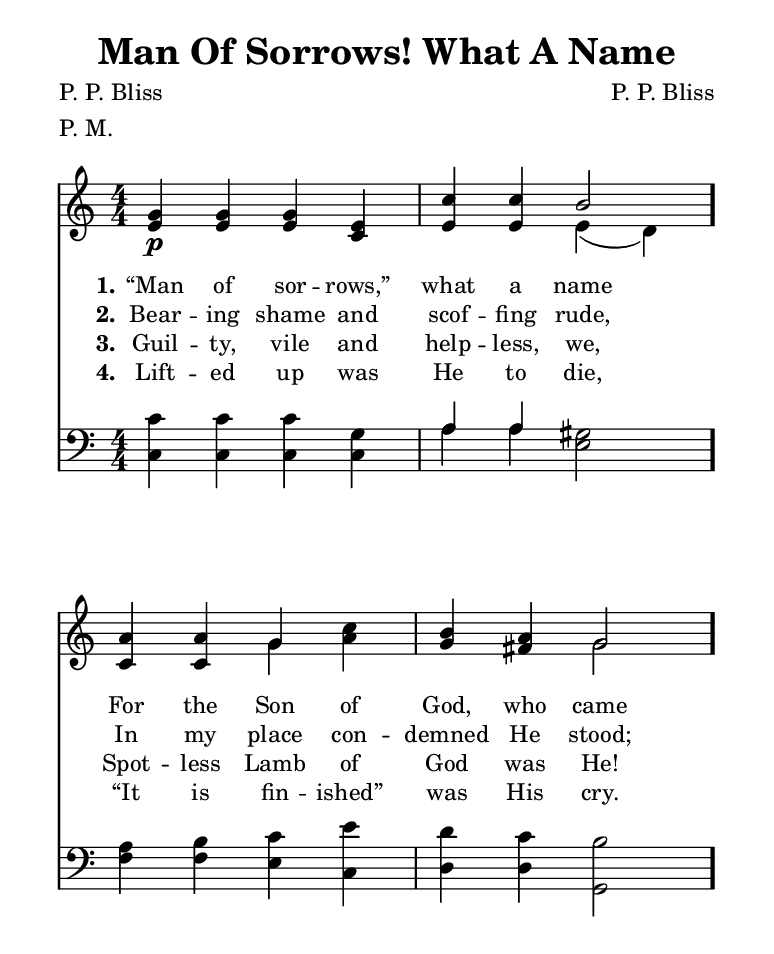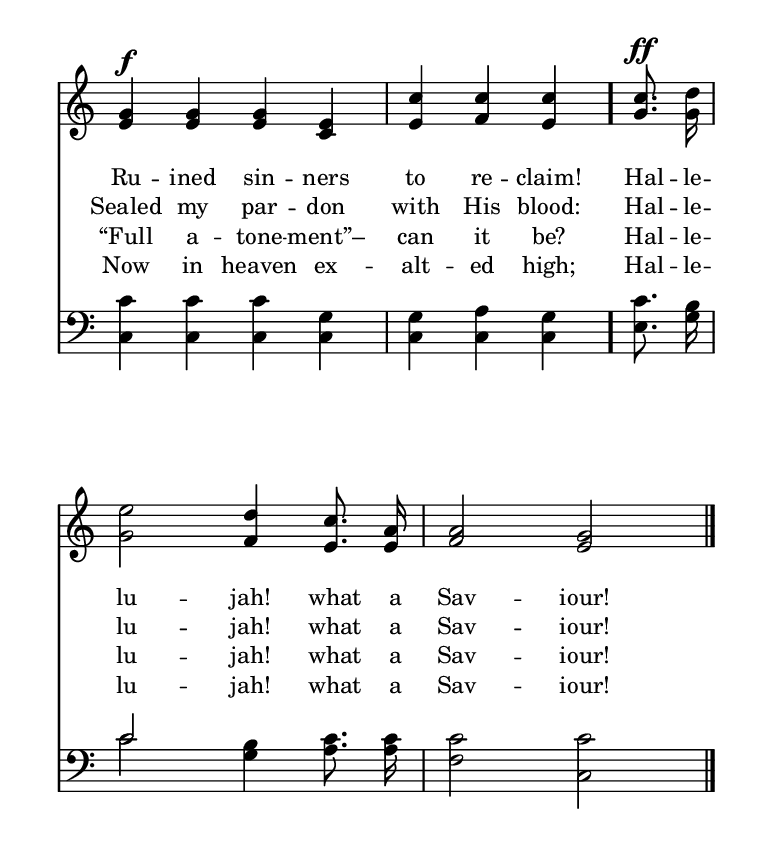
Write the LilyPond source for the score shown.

\include "common/global.ily"
\paper {
  \include "common/paper.ily"
  ragged-bottom = ##t
  systems-per-page = #(cond (is-eogsized 2) (#t #f))
  system-system-spacing.padding = 11
}

\header{
  %gospel
  hymnnumber = "103"
  title = "Man Of Sorrows! What A Name"
  tunename = ""
  meter = "P. M."
  poet = "P. P. Bliss"
  composer = "P. P. Bliss"
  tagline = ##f
}

% for fermata in MIDI
ta = { \tempo 4=80 }
tb = { \tempo 4=40 }

patternAA = { c4 c4 c4 c4 | c4 c4 c2 }
patternAB = { c4 c4 c4 c4 | c4 c4 c4( c4) }

patternBA = { c4 c4 c4 c4 | c4 c4 c4 }

patternCA = { c8. c16 | c2 c4 c8. c16 | c2 c2 }

global = {
  \include "common/overrides.ily"
  \override Staff.TimeSignature.style = #'numbered
  \time 4/4
  \override Score.MetronomeMark.transparent = ##t % hide all fermata changes too
  \ta
  \key c \major
  \autoBeamOff
}

notesSoprano = {
\global
\relative c'' {

  \changePitch \patternAA { g\p g g e | c' c b }
  \changePitch \patternAA { a a g c | b a g }
  \dynamicUp
  \changePitch \patternBA { g\f g g e | c' c c }
  \changePitch \patternCA { c\ff d | e d c a | a g }

  \bar "|."

}
}

notesAlto = {
\global
\relative e' {

  \changePitch \patternAB { e e e c | e e e d }
  \changePitch \patternAA { c c g' a | g fis g }
  \changePitch \patternBA { e e e c | e f e }
  \changePitch \patternCA { g g | g f e e | f e }

}
}

notesTenor = {
\global
\relative a {

  \changePitch \patternAA { c c c g | a a gis }
  \changePitch \patternAA { a b c e | d c b }
  \changePitch \patternBA { c c c g | g a g }
  \changePitch \patternCA { c b | c b c c | c c }

}
}

notesBass = {
\global
\relative f {

  \changePitch \patternAA { c c c c | a' a e }
  \changePitch \patternAA { f f e c | d d g, }
  \changePitch \patternBA { c c c c | c c c }
  \changePitch \patternCA { e g | c g a a | f c }

}
}

wordsA = \lyricmode {
\set stanza = "1."

“Man of sor -- rows,” what a name \bar "."
For the Son of God, who came \bar "."
Ru -- ined sin -- ners to re -- claim! \bar "."
Hal -- le -- lu -- jah! what a Sav -- iour! \bar "."

}

wordsB = \lyricmode {
\set stanza = "2."

Bear -- ing shame and scof -- fing rude,
In my place con -- demned He stood;
Sealed my par -- don with His blood:
Hal -- le -- lu -- jah! what a Sav -- iour!

}

wordsC = \lyricmode {
\set stanza = "3."

Guil -- ty, vile and help -- less, we,
Spot -- less Lamb of God was He!
“Full a -- tone -- ment”– can it be?
Hal -- le -- lu -- jah! what a Sav -- iour!

}

wordsD = \lyricmode {
\set stanza = "4."

Lift -- ed up was He to die,
“It is fin -- ished” was His cry.
Now in heaven ex -- alt -- ed high;
Hal -- le -- lu -- jah! what a Sav -- iour!

}

\score {
  \context ChoirStaff <<
    \context Staff = upper <<
      \set Staff.autoBeaming = ##f
      \set ChoirStaff.systemStartDelimiter = #'SystemStartBar
      \set ChoirStaff.printPartCombineTexts = ##f
      \partcombine #'(2 . 9) \notesSoprano \notesAlto
      \context NullVoice = sopranos { \voiceOne << \notesSoprano >> }
      \context NullVoice = altos { \voiceTwo << \notesAlto >> }
      \context Lyrics = one   \lyricsto sopranos \wordsA
      \context Lyrics = two   \lyricsto sopranos \wordsB
      \context Lyrics = three \lyricsto sopranos \wordsC
      \context Lyrics = four  \lyricsto sopranos \wordsD
    >>
    \context Staff = men <<
      \set Staff.autoBeaming = ##f
      \clef bass
      \set ChoirStaff.printPartCombineTexts = ##f
      \partcombine #'(2 . 9) \notesTenor \notesBass
      \context NullVoice = tenors { \voiceOne << \notesTenor >> }
      \context NullVoice = basses { \voiceTwo << \notesBass >> }
    >>
  >>
  \layout {
    \include "common/layout.ily"
  }
  \midi{
    \include "common/midi.ily"
  }
}

\version "2.19.49"  % necessary for upgrading to future LilyPond versions.

% vi:set et ts=2 sw=2 ai nocindent syntax=lilypond:
